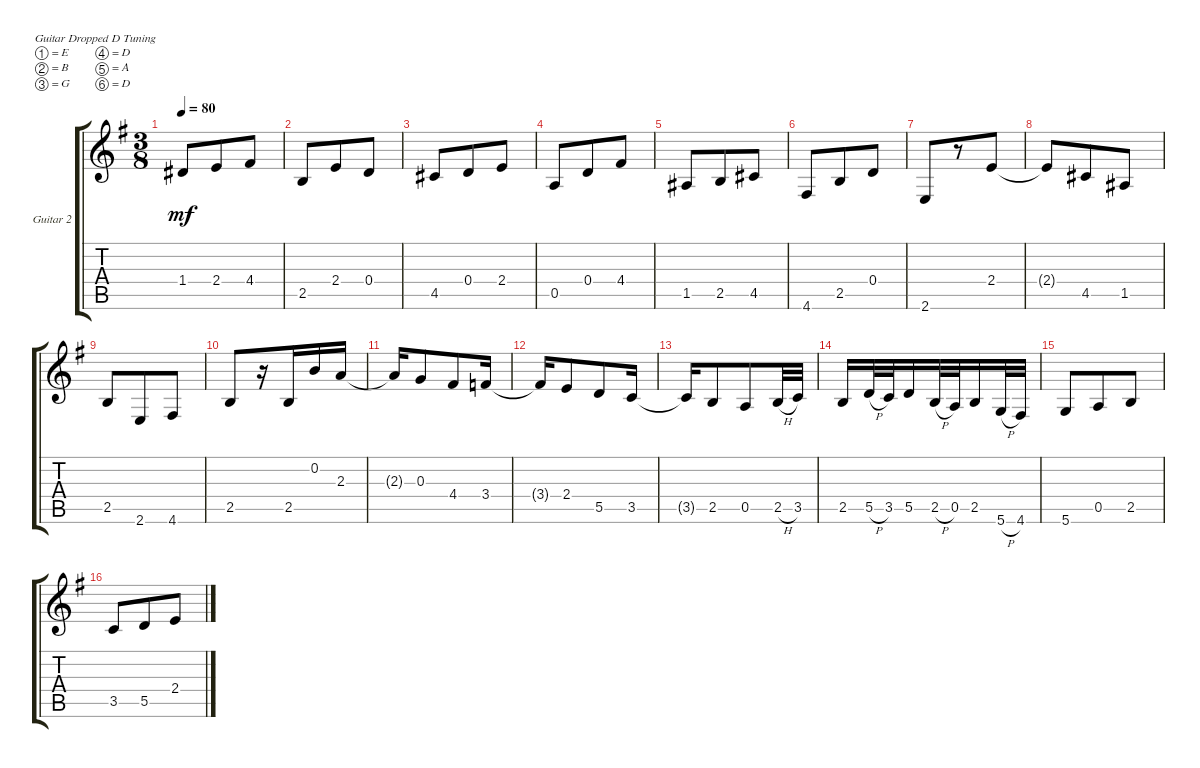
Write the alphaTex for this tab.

\bracketExtendMode groupsimilarinstruments
\firstSystemTrackNameOrientation horizontal
\otherSystemsTrackNameOrientation horizontal
\track ("Guitar 2" "Guitar 2") {instrument acousticguitarnylon}
\staff {score tabs}
\tuning (E4 B3 G3 D3 A2 D2)
\ts (3 8)
\tempo 80
\clef g2
\ks eminor
1.4.8{dy mf} 2.4.8 4.4.8 |
2.5.8 2.4.8 0.4.8 |
4.5.8 0.4.8 2.4.8 |
0.5.8 0.4.8 4.4.8 |
1.5.8 2.5.8 4.5.8 |
4.6.8 2.5.8 0.4.8 |
2.6.8 r.8 2.4.8 |
2.4{t}.8 4.5.8 1.5.8 |
2.5.8 2.6.8 4.6.8 |
2.5.8 r.16 2.5.16 0.2.16 2.3.16 |
2.3{t}.16 0.3.8 4.4.8 3.4.16 |
3.4{t}.16 2.4.8 5.5.8 3.5.16 |
3.5{t}.16 2.5.8 0.5.8 2.5{h}.32 3.5.32 |
2.5.16 5.5{h}.32 3.5.32 5.5.16 2.5{h}.32 0.5.32 2.5.16 5.6{h}.32 4.6.32 |
5.6.8 0.5.8 2.5.8 |
3.5.8 5.5.8 2.4.8
